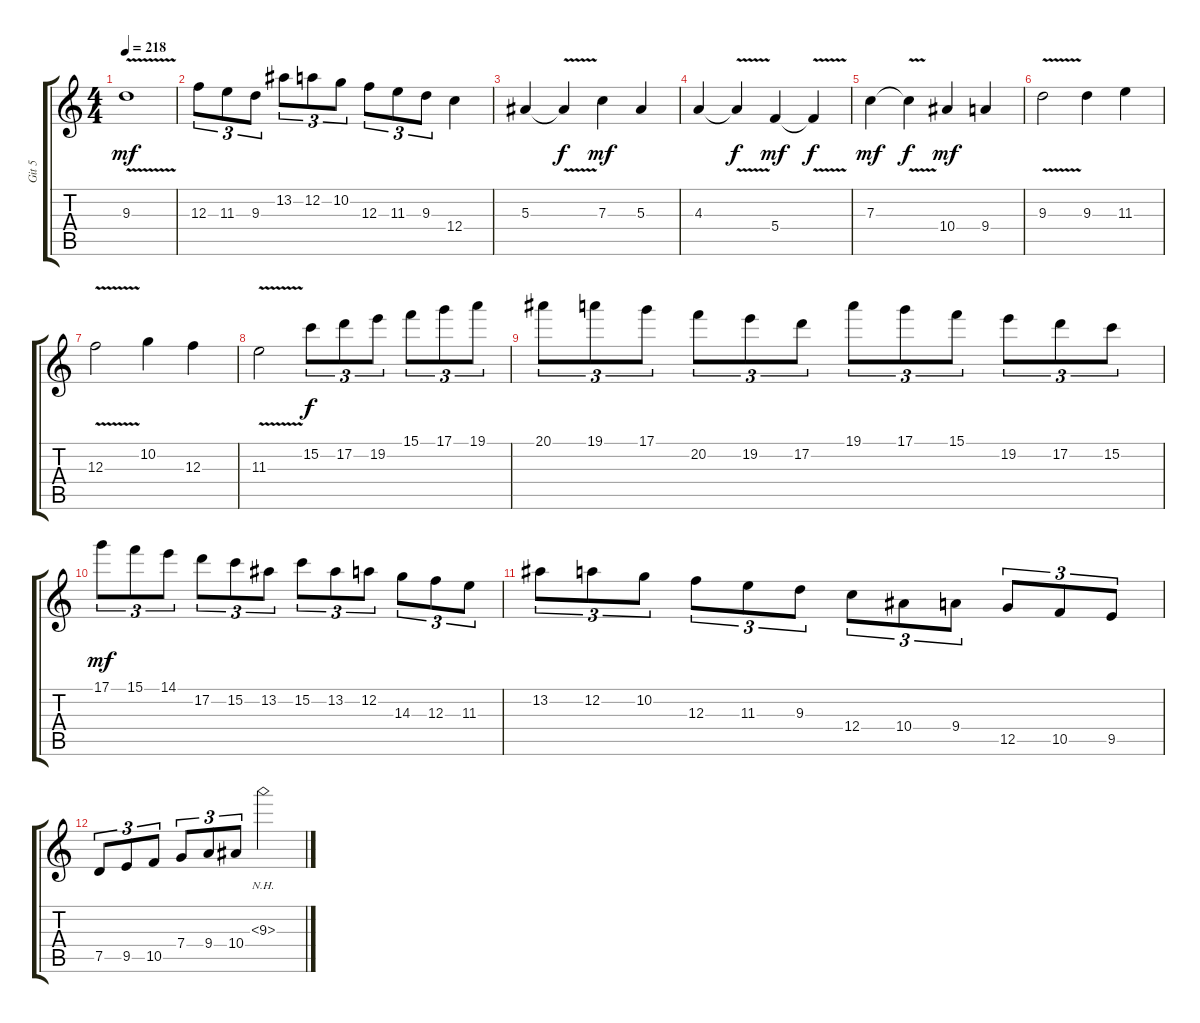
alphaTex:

\track ("Git 5" "Git 5") {instrument overdrivenguitar}
\staff {score tabs}
\tuning (D4 A3 F3 C3 G2 D2) {hide}
\ts (4 4)
\tempo 218
\clef g2
\ks c
9.3{v}.1{dy mf} |
12.3.8{tu (3 2)} 11.3.8{tu (3 2)} 9.3.8{tu (3 2)} 13.2.8{tu (3 2)} 12.2.8{tu (3 2)} 10.2.8{tu (3 2)} 12.3.8{tu (3 2)} 11.3.8{tu (3 2)} 9.3.8{tu (3 2)} 12.4.4 |
5.3.4 5.3{v t}.4{dy f} 7.3.4{dy mf} 5.3.4 |
4.3.4 4.3{v t}.4{dy f} 5.4.4{dy mf} 5.4{v t}.4{dy f} |
7.3.4{dy mf} 7.3{v t}.4{dy f} 10.4.4{dy mf} 9.4.4 |
9.3{v}.2 9.3.4 11.3.4 |
12.3{v}.2 10.2.4 12.3.4 |
11.3{v}.2 15.2.8{tu (3 2) dy f} 17.2.8{tu (3 2)} 19.2.8{tu (3 2)} 15.1.8{tu (3 2)} 17.1.8{tu (3 2)} 19.1.8{tu (3 2)} |
20.1.8{tu (3 2)} 19.1.8{tu (3 2)} 17.1.8{tu (3 2)} 20.2.8{tu (3 2)} 19.2.8{tu (3 2)} 17.2.8{tu (3 2)} 19.1.8{tu (3 2)} 17.1.8{tu (3 2)} 15.1.8{tu (3 2)} 19.2.8{tu (3 2)} 17.2.8{tu (3 2)} 15.2.8{tu (3 2)} |
17.1.8{tu (3 2) dy mf} 15.1.8{tu (3 2)} 14.1.8{tu (3 2)} 17.2.8{tu (3 2)} 15.2.8{tu (3 2)} 13.2.8{tu (3 2)} 15.2.8{tu (3 2)} 13.2.8{tu (3 2)} 12.2.8{tu (3 2)} 14.3.8{tu (3 2)} 12.3.8{tu (3 2)} 11.3.8{tu (3 2)} |
13.2.8{tu (3 2)} 12.2.8{tu (3 2)} 10.2.8{tu (3 2)} 12.3.8{tu (3 2)} 11.3.8{tu (3 2)} 9.3.8{tu (3 2)} 12.4.8{tu (3 2)} 10.4.8{tu (3 2)} 9.4.8{tu (3 2)} 12.5.8{tu (3 2)} 10.5.8{tu (3 2)} 9.5.8{tu (3 2)} |
7.5.8{tu (3 2)} 9.5.8{tu (3 2)} 10.5.8{tu (3 2)} 7.4.8{tu (3 2)} 9.4.8{tu (3 2)} 10.4.8{tu (3 2)} 9.3{nh}.2
